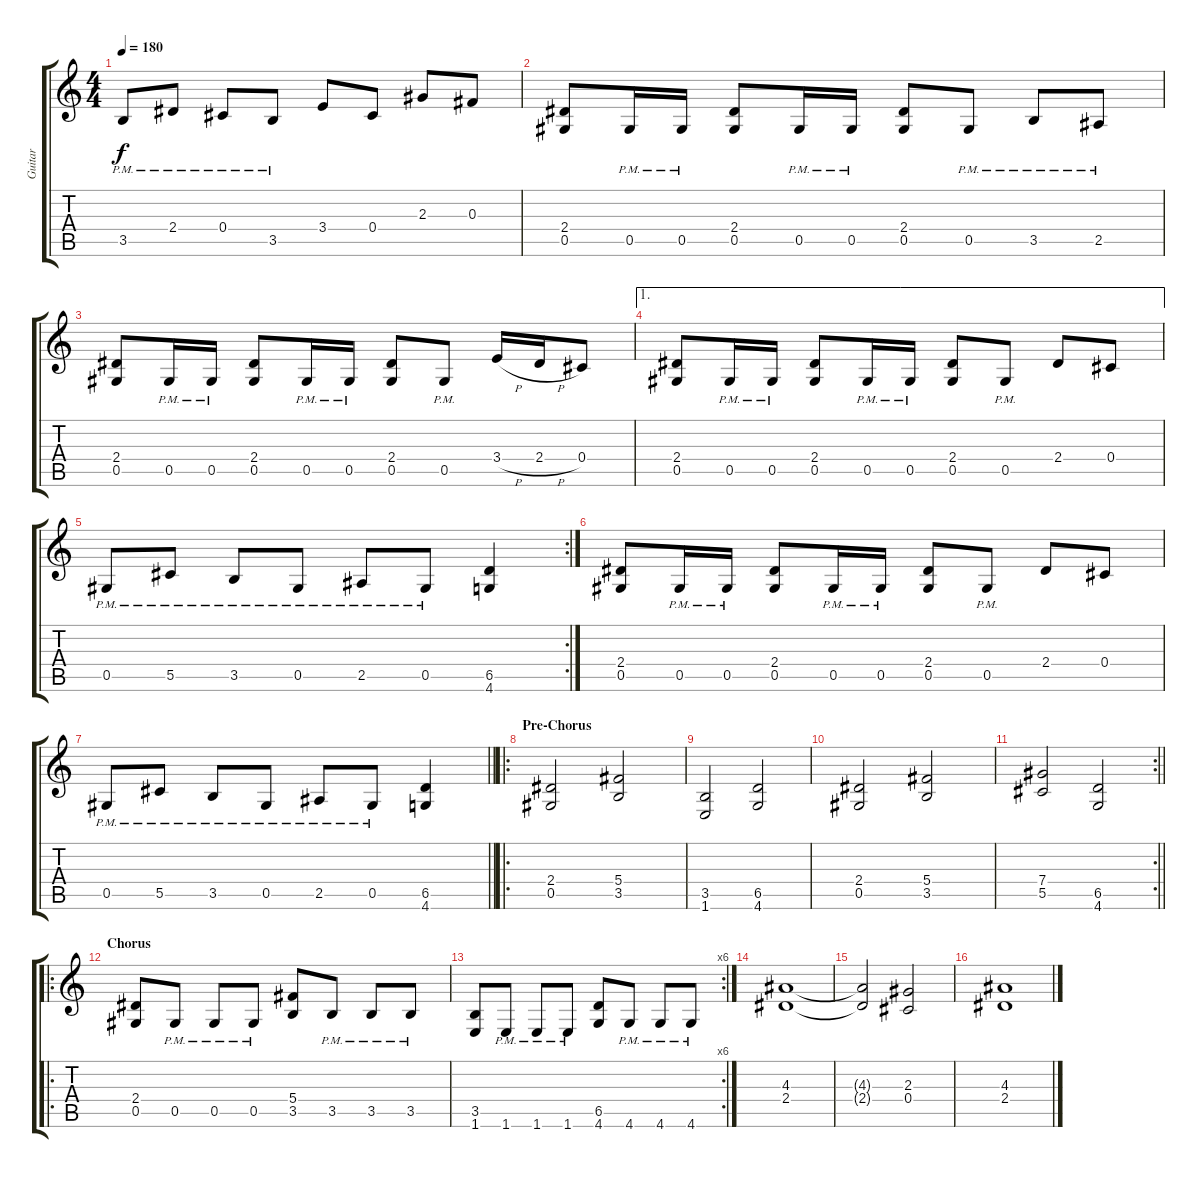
\track ("Guitar" "Guitar") {instrument distortionguitar}
\staff {score tabs}
\tuning (Eb4 Bb3 Gb3 Db3 Ab2 Eb2) {hide}
\ts (4 4)
\tempo 180
\clef g2
\ks c
3.5{pm}.8{dy f} 2.4{pm}.8 0.4{pm}.8 3.5{pm}.8 3.4.8 0.4.8 2.3.8 0.3.8 |
(2.4 0.5).8 0.5{pm}.16 0.5{pm}.16 (2.4 0.5).8 0.5{pm}.16 0.5{pm}.16 (2.4 0.5).8 0.5{pm}.8 3.5{pm}.8 2.5{pm}.8 |
(2.4 0.5).8 0.5{pm}.16 0.5{pm}.16 (2.4 0.5).8 0.5{pm}.16 0.5{pm}.16 (2.4 0.5).8 0.5{pm}.8 3.4{h}.16 2.4{h}.16 0.4.8 |
\ae 1
(2.4 0.5).8 0.5{pm}.16 0.5{pm}.16 (2.4 0.5).8 0.5{pm}.16 0.5{pm}.16 (2.4 0.5).8 0.5{pm}.8 2.4.8 0.4.8 |
\rc 2
0.5{pm}.8 5.5{pm}.8 3.5{pm}.8 0.5{pm}.8 2.5{pm}.8 0.5{pm}.8 (6.5 4.6).4 |
(2.4 0.5).8 0.5{pm}.16 0.5{pm}.16 (2.4 0.5).8 0.5{pm}.16 0.5{pm}.16 (2.4 0.5).8 0.5{pm}.8 2.4.8 0.4.8 |
\barLineRight lightlight
0.5{pm}.8 5.5{pm}.8 3.5{pm}.8 0.5{pm}.8 2.5{pm}.8 0.5{pm}.8 (6.5 4.6).4 |
\ro
\section ("" "Pre-Chorus")
(2.4 0.5).2 (5.4 3.5).2 |
(3.5 1.6).2 (6.5 4.6).2 |
(2.4 0.5).2 (5.4 3.5).2 |
\rc 2
\barLineRight lightlight
(7.4 5.5).2 (6.5 4.6).2 |
\ro
\section ("" "Chorus")
(2.4 0.5).8 0.5{pm}.8 0.5{pm}.8 0.5{pm}.8 (5.4 3.5).8 3.5{pm}.8 3.5{pm}.8 3.5{pm}.8 |
\rc 6
(3.5 1.6).8 1.6{pm}.8 1.6{pm}.8 1.6{pm}.8 (6.5 4.6).8 4.6{pm}.8 4.6{pm}.8 4.6{pm}.8 |
(4.3 2.4).1 |
(4.3{t} 2.4{t}).2 (2.3 0.4).2 |
(4.3 2.4).1
